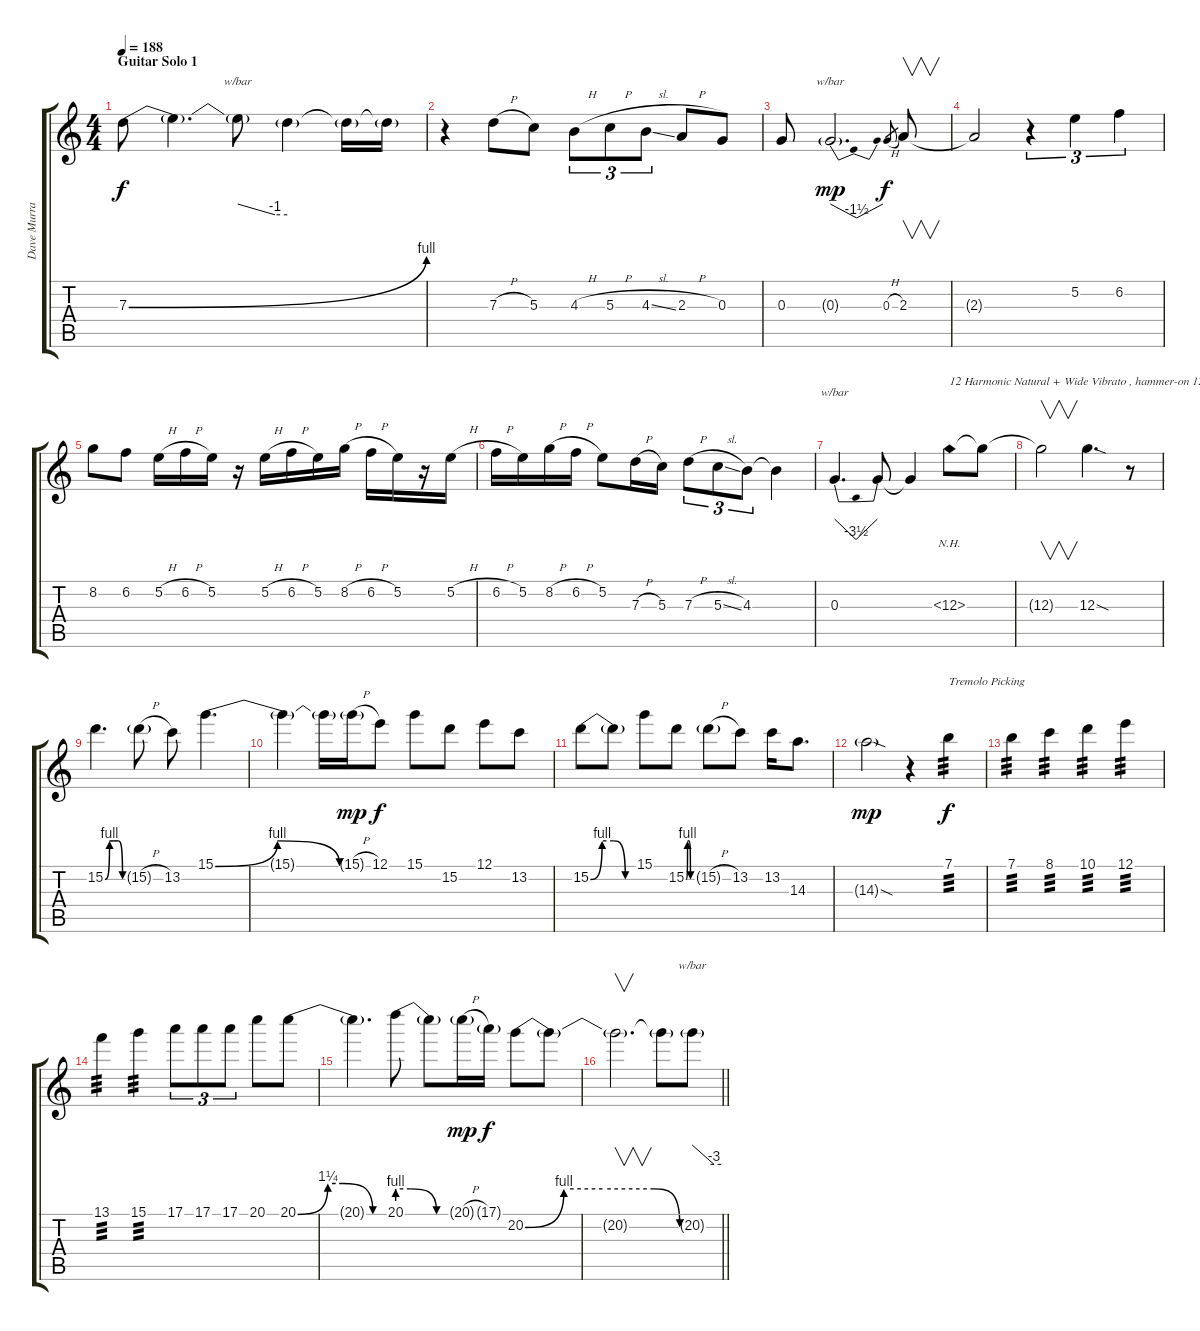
\track ("Dave Murray" "Dave Murra") {instrument distortionguitar}
\staff {score tabs}
\tuning (E4 B3 G3 D3 A2 E2) {hide}
\ts (4 4)
\section ("" "Guitar Solo 1")
\tempo 188
\clef g2
\ks c
7.3{be (bend 0 0 60 4)}.8{dy f} 7.3{t}.4{d} 7.3{t}.8{tbe (custom default 0 0 45 -4 60 -4)} 7.3{t}.4 7.3{t}.16 7.3{t}.16 |
r.4 7.3{h}.8 5.3.8 4.3{h}.8{tu (3 2)} 5.3{h}.8{tu (3 2)} 4.3{sl}.8{tu (3 2)} 2.3{h}.8 0.3.8 |
0.3.8 0.3{g}.2{d tbe (dip default 0 0 15 -6 60 0) dy mp} 0.3{h}.8{gr dy f} 2.3.8{v} |
2.3{t}.2 r.4{tu (3 2)} 5.2.4{tu (3 2)} 6.2.4{tu (3 2)} |
8.2.8 6.2.8 5.2{h}.16 6.2{h}.16 5.2.16 r.16 5.2{h}.16 6.2{h}.16 5.2.16 8.2{h}.16 6.2{h}.16 5.2.16 r.16 5.2{h}.16 |
6.2{h}.16 5.2.16 8.2{h}.16 6.2{h}.16 5.2.8 7.3{h}.16 5.3.16 7.3{h}.8{tu (3 2)} 5.3{sl}.8{tu (3 2)} 4.3.8{tu (3 2)} 4.3{t}.4 |
0.3.4{d tbe (dip default 0 0 25 -14 40 -14 60 0)} 0.3{t}.8 0.3{t}.4 12.3{nh}.8{txt "12 Harmonic Natural + Wide Vibrato , hammer-on 12"} 12.3{t}.8 |
12.3{t}.2{v} 12.3{sod}.4{d} r.8 |
15.2{be (custom 0 0 15 4 30 4 45 4 60 0)}.4{d} 15.2{h g}.8 13.2.8 15.1{be (bendrelease 0 0 15 4 50 4 60 0)}.4{d} |
15.1{t}.4 15.1{t}.16 15.1{h g}.16{dy mp} 12.1.8{dy f} 15.1.8 15.2.8 12.1.8 13.2.8 |
15.2{be (custom 0 0 15 4 30 4 45 0 60 0)}.8 15.2{t}.8 15.1.8 15.2{be (custom 0 0 15 4 30 4 45 0 60 0)}.8 15.2{h g}.8 13.2.8 13.2.16 14.3.8{d} |
14.3{sod g}.2{dy mp} r.4 7.1.4{txt "Tremolo Picking" tp 3 dy f} |
7.1.4{tp 3} 8.1.4{tp 3} 10.1.4{tp 3} 12.1.4{tp 3} |
13.1.4{tp 3} 15.1.4{tp 3} 17.1.8{tu (3 2)} 17.1.8{tu (3 2)} 17.1.8{tu (3 2)} 20.1.8 20.1{be (custom 0 0 20 5 30 5 50 0 60 0)}.8 |
20.1{t}.4{d} 20.1{be (custom 0 4 15 4 45 0 60 0)}.8 20.1{t}.8 20.1{h g}.16{dy mp} 17.1{g}.16{dy f} 20.2{be (custom 0 0 15 4 30 4 50 4 60 0)}.8 20.2{t}.8 |
\barLineRight lightlight
20.2{t}.2{v d} 20.2{t}.8 20.2{g}.8{tbe (custom default 0 0 45 -12 60 -12)}
